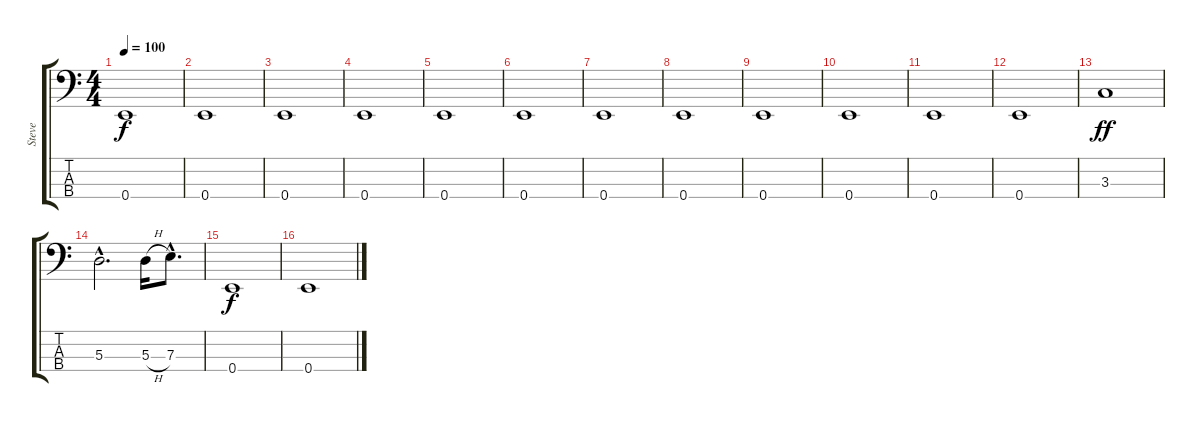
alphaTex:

\track ("Steve" "Steve") {instrument electricbassfinger}
\staff {score tabs}
\tuning (G2 D2 A1 E1) {hide}
\ts (4 4)
\tempo 100
\tempo 72
\tempo 100
\clef f4
\ks c
0.4.1{dy f instrument electricbassfinger} |
0.4.1 |
0.4.1 |
0.4.1 |
0.4.1 |
0.4.1 |
0.4.1 |
0.4.1 |
0.4.1 |
0.4.1 |
0.4.1 |
0.4.1 |
3.3.1{dy ff} |
5.3{hac}.2{d} 5.3{h}.16 7.3{hac}.8{d} |
0.4.1{dy f} |
0.4.1
